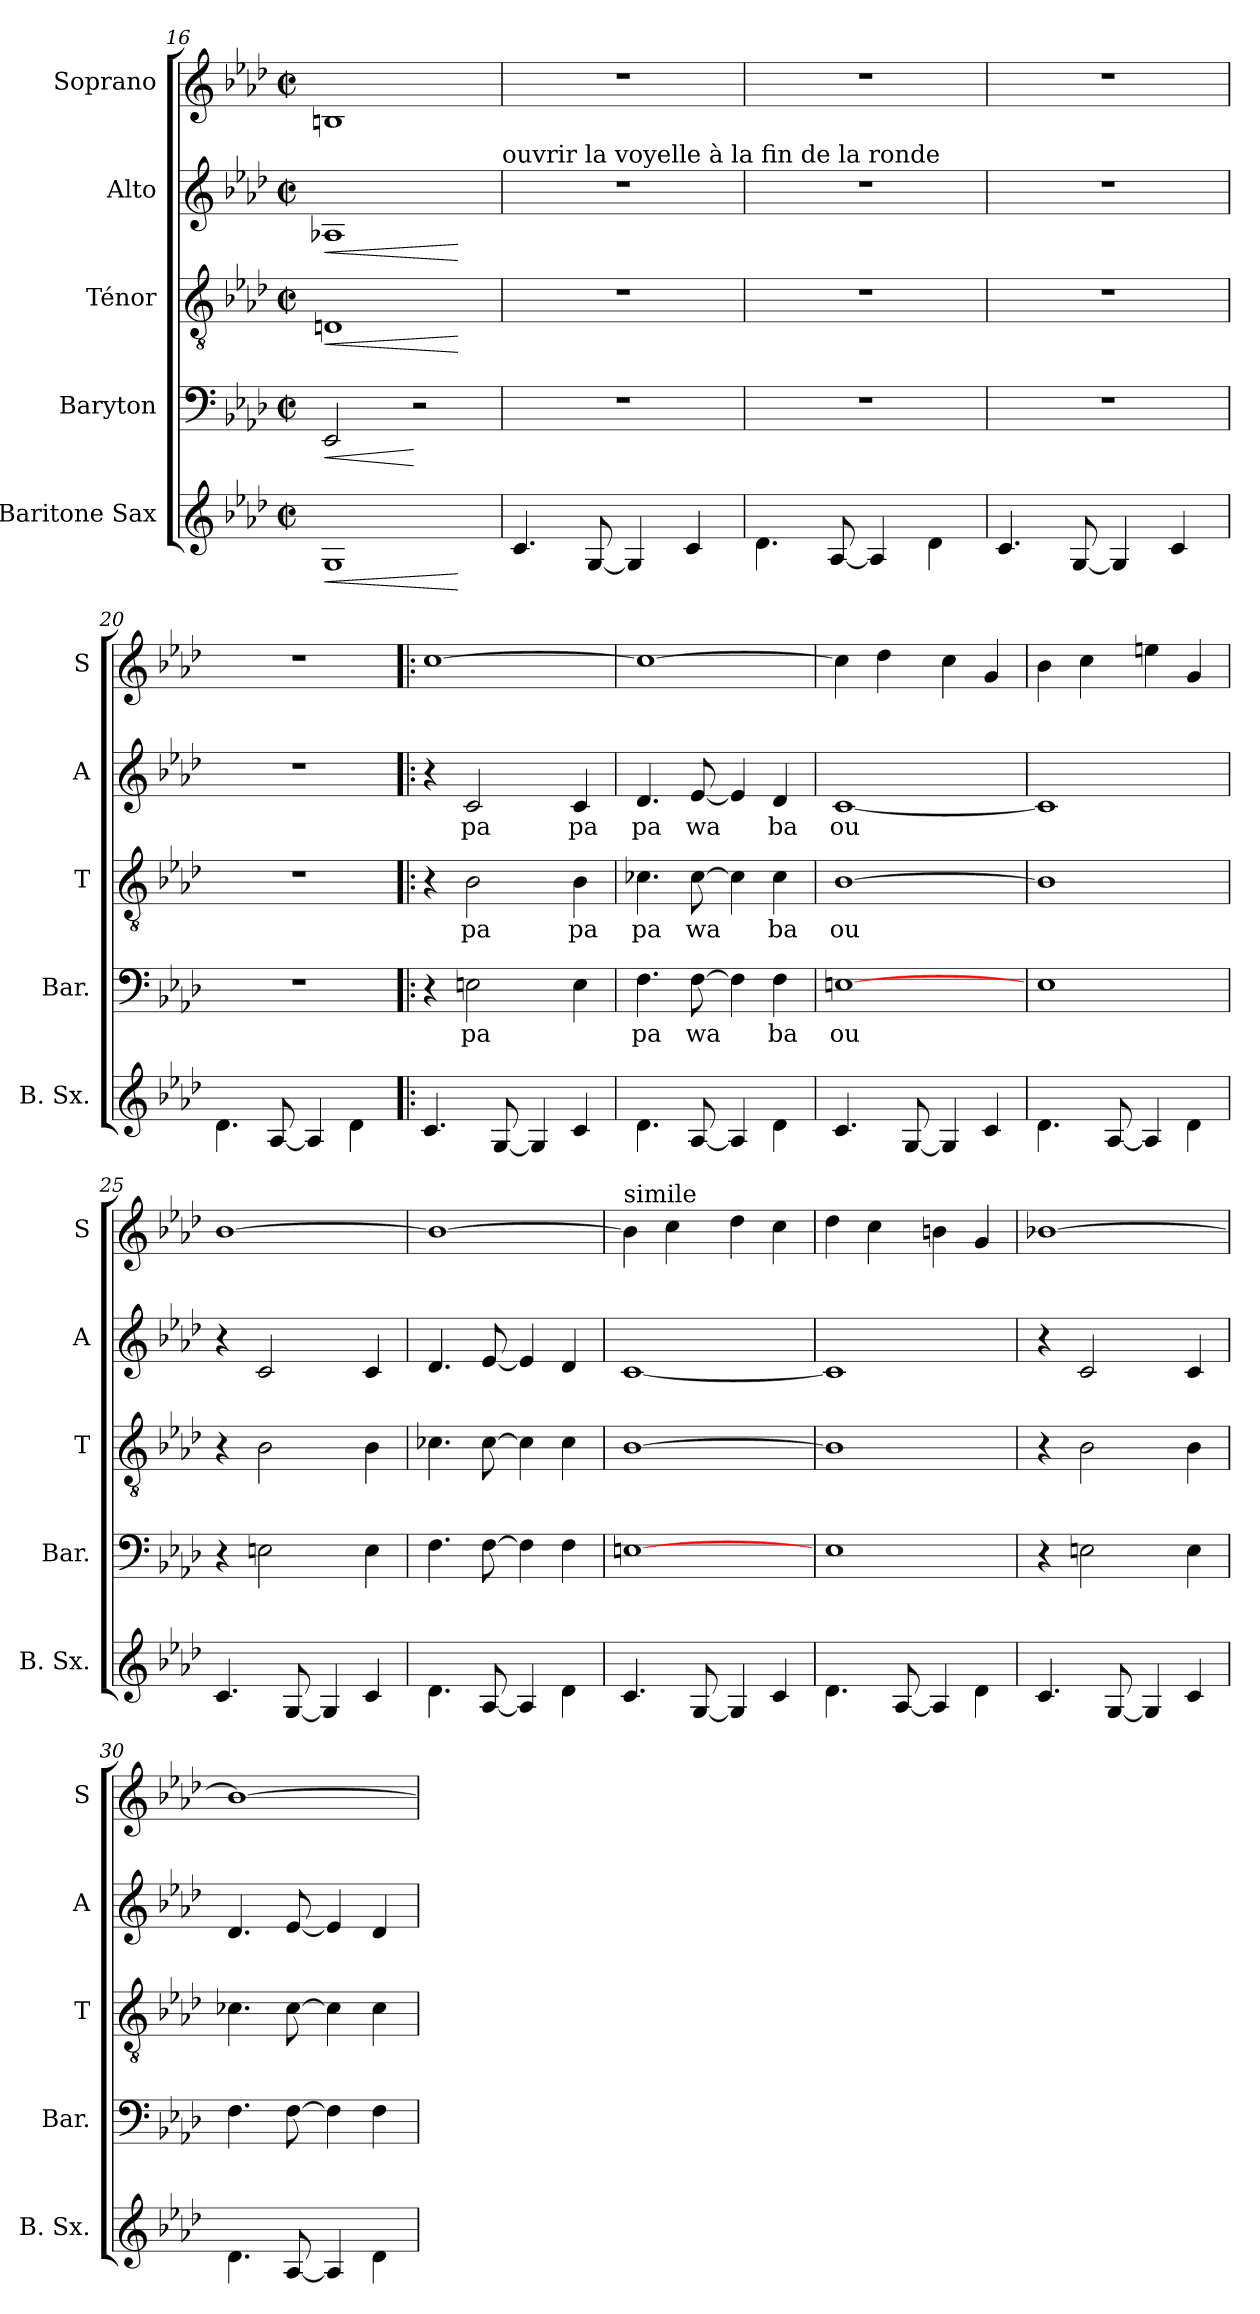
**kern	**dynam	**kern	**text	**dynam	**kern	**text	**dynam	**kern	**text	**dynam	**kern
*part5	*part5	*part4	*part4	*part4	*part3	*part3	*part3	*part2	*part2	*part2	*part1
*staff5	*staff5	*staff4	*staff4	*staff4	*staff3	*staff3	*staff3	*staff2	*staff2	*staff2	*staff1
*I"Baritone Sax	*	*I"Baryton	*	*	*I"Ténor	*	*	*I"Alto	*	*	*I"Soprano
*I'B. Sx.	*	*I'Bar.	*	*	*I'T	*	*	*I'A	*	*	*I'S
*clefG2	*	*clefF4	*	*	*clefGv2	*	*	*clefG2	*	*	*clefG2
*ITrd12c21	*	*	*	*	*	*	*	*	*	*	*
*k[b-e-a-d-]	*	*k[b-e-a-d-]	*	*	*k[b-e-a-d-]	*	*	*k[b-e-a-d-]	*	*	*k[b-e-a-d-]
*A-:	*	*A-:	*	*	*A-:	*	*	*A-:	*	*	*A-:
*M2/2	*	*M2/2	*	*	*M2/2	*	*	*M2/2	*	*	*M2/2
*met(c|)	*	*met(c|)	*	*	*met(c|)	*	*	*met(c|)	*	*	*met(c|)
=16	=16	=16	=16	=16	=16	=16	=16	=16	=16	=16	=16
!	!LO:HP:b	!	!	!	!	!	!	!	!	!	!
!	!LO:HP:n=1:b	!	!	!LO:HP:b	!	!	!LO:HP:b	!	!	!LO:HP:b	!
1GG	< <	2EE-/	.	<	1Dn	.	<	1A-X	.	<	1Bn
.	.	2r	.	[	.	.	.	.	.	.	.
.	[	.	.	.	.	.	[	.	.	[	.
!	!	!	!	!	!	!	!	!LO:TX:a:t=ouvrir la voyelle  à la fin de la ronde	!	!	!
=17	=17	=17	=17	=17	=17	=17	=17	=17	=17	=17	=17
4.C/	.	1r	.	.	1r	.	.	1r	.	.	1r
[8GG/	[	.	.	.	.	.	.	.	.	.	.
4GG/]	.	.	.	.	.	.	.	.	.	.	.
4C/	.	.	.	.	.	.	.	.	.	.	.
=18	=18	=18	=18	=18	=18	=18	=18	=18	=18	=18	=18
4.D-\	.	1r	.	.	1r	.	.	1r	.	.	1r
[8AA-/	.	.	.	.	.	.	.	.	.	.	.
4AA-/]	.	.	.	.	.	.	.	.	.	.	.
4D-\	.	.	.	.	.	.	.	.	.	.	.
!!LO:LB:g=z
=19	=19	=19	=19	=19	=19	=19	=19	=19	=19	=19	=19
4.C/	.	1r	.	.	1r	.	.	1r	.	.	1r
[8GG/	.	.	.	.	.	.	.	.	.	.	.
4GG/]	.	.	.	.	.	.	.	.	.	.	.
4C/	.	.	.	.	.	.	.	.	.	.	.
=20	=20	=20	=20	=20	=20	=20	=20	=20	=20	=20	=20
4.D-\	.	1r	.	.	1r	.	.	1r	.	.	1r
[8AA-/	.	.	.	.	.	.	.	.	.	.	.
4AA-/]	.	.	.	.	.	.	.	.	.	.	.
4D-\	.	.	.	.	.	.	.	.	.	.	.
=21!|:	=21!|:	=21!|:	=21!|:	=21!|:	=21!|:	=21!|:	=21!|:	=21!|:	=21!|:	=21!|:	=21!|:
4.C/	.	4r	.	.	4r	.	.	4r	.	.	[1cc
!	!	!	!LO:LY:b	!	!	!LO:LY:b	!	!	!LO:LY:b	!	!
.	.	2En\	pa	.	2B-\	pa	.	2c/	pa	.	.
[8GG/	.	.	.	.	.	.	.	.	.	.	.
4GG/]	.	.	.	.	.	.	.	.	.	.	.
!	!	!	!	!	!	!LO:LY:b	!	!	!LO:LY:b	!	!
4C/	.	4E\	.	.	4B-\	pa	.	4c/	pa	.	.
=22	=22	=22	=22	=22	=22	=22	=22	=22	=22	=22	=22
!	!	!	!LO:LY:b	!	!	!LO:LY:b	!	!	!LO:LY:b	!	!
4.D-\	.	4.F\	pa	.	4.c-X\	pa	.	4.d-/	pa	.	1cc_
!	!	!	!LO:LY:b	!	!	!LO:LY:b	!	!	!LO:LY:b	!	!
[8AA-/	.	[8F\	wa	.	[8c-\	wa	.	[8e-/	wa	.	.
4AA-/]	.	4F\]	.	.	4c-\]	.	.	4e-/]	.	.	.
!	!	!	!LO:LY:b	!	!	!LO:LY:b	!	!	!LO:LY:b	!	!
4D-\	.	4F\	ba	.	4c-\	ba	.	4d-/	ba	.	.
!!LO:PB:g=z
=23	=23	=23	=23	=23	=23	=23	=23	=23	=23	=23	=23
!	!	!	!LO:LY:b	!	!	!LO:LY:b	!	!	!LO:LY:b	!	!
4.C/	.	[1En	ou	.	[1B-	ou	.	[1c	ou	.	4cc\]
.	.	.	.	.	.	.	.	.	.	.	4dd-\
[8GG/	.	.	.	.	.	.	.	.	.	.	.
4GG/]	.	.	.	.	.	.	.	.	.	.	4cc\
4C/	.	.	.	.	.	.	.	.	.	.	4g/
=24	=24	=24	=24	=24	=24	=24	=24	=24	=24	=24	=24
4.D-\	.	1E-	.	.	1B-]	.	.	1c]	.	.	4b-\
.	.	.	.	.	.	.	.	.	.	.	4cc\
[8AA-/	.	.	.	.	.	.	.	.	.	.	.
4AA-/]	.	.	.	.	.	.	.	.	.	.	4een\
4D-\	.	.	.	.	.	.	.	.	.	.	4g/
=25	=25	=25	=25	=25	=25	=25	=25	=25	=25	=25	=25
4.C/	.	4r	.	.	4r	.	.	4r	.	.	[1b-
.	.	2En\	.	.	2B-\	.	.	2c/	.	.	.
[8GG/	.	.	.	.	.	.	.	.	.	.	.
4GG/]	.	.	.	.	.	.	.	.	.	.	.
4C/	.	4E\	.	.	4B-\	.	.	4c/	.	.	.
=26	=26	=26	=26	=26	=26	=26	=26	=26	=26	=26	=26
4.D-\	.	4.F\	.	.	4.c-X\	.	.	4.d-/	.	.	1b-_
[8AA-/	.	[8F\	.	.	[8c-\	.	.	[8e-/	.	.	.
4AA-/]	.	4F\]	.	.	4c-\]	.	.	4e-/]	.	.	.
4D-\	.	4F\	.	.	4c-\	.	.	4d-/	.	.	.
!!LO:LB:g=z
=27	=27	=27	=27	=27	=27	=27	=27	=27	=27	=27	=27
!	!	!	!	!	!	!	!	!	!	!	!LO:TX:a:t=simile
4.C/	.	[1En	.	.	[1B-	.	.	[1c	.	.	4b-\]
.	.	.	.	.	.	.	.	.	.	.	4cc\
[8GG/	.	.	.	.	.	.	.	.	.	.	.
4GG/]	.	.	.	.	.	.	.	.	.	.	4dd-\
4C/	.	.	.	.	.	.	.	.	.	.	4cc\
=28	=28	=28	=28	=28	=28	=28	=28	=28	=28	=28	=28
4.D-\	.	1E-	.	.	1B-]	.	.	1c]	.	.	4dd-\
.	.	.	.	.	.	.	.	.	.	.	4cc\
[8AA-/	.	.	.	.	.	.	.	.	.	.	.
4AA-/]	.	.	.	.	.	.	.	.	.	.	4bn\
4D-\	.	.	.	.	.	.	.	.	.	.	4g/
=29	=29	=29	=29	=29	=29	=29	=29	=29	=29	=29	=29
4.C/	.	4r	.	.	4r	.	.	4r	.	.	[1b-X
.	.	2En\	.	.	2B-\	.	.	2c/	.	.	.
[8GG/	.	.	.	.	.	.	.	.	.	.	.
4GG/]	.	.	.	.	.	.	.	.	.	.	.
4C/	.	4E\	.	.	4B-\	.	.	4c/	.	.	.
=30	=30	=30	=30	=30	=30	=30	=30	=30	=30	=30	=30
4.D-\	.	4.F\	.	.	4.c-X\	.	.	4.d-/	.	.	1b-_
[8AA-/	.	[8F\	.	.	[8c-\	.	.	[8e-/	.	.	.
4AA-/]	.	4F\]	.	.	4c-\]	.	.	4e-/]	.	.	.
4D-\	.	4F\	.	.	4c-\	.	.	4d-/	.	.	.
=	=	=	=	=	=	=	=	=	=	=	=
*-	*-	*-	*-	*-	*-	*-	*-	*-	*-	*-	*-
